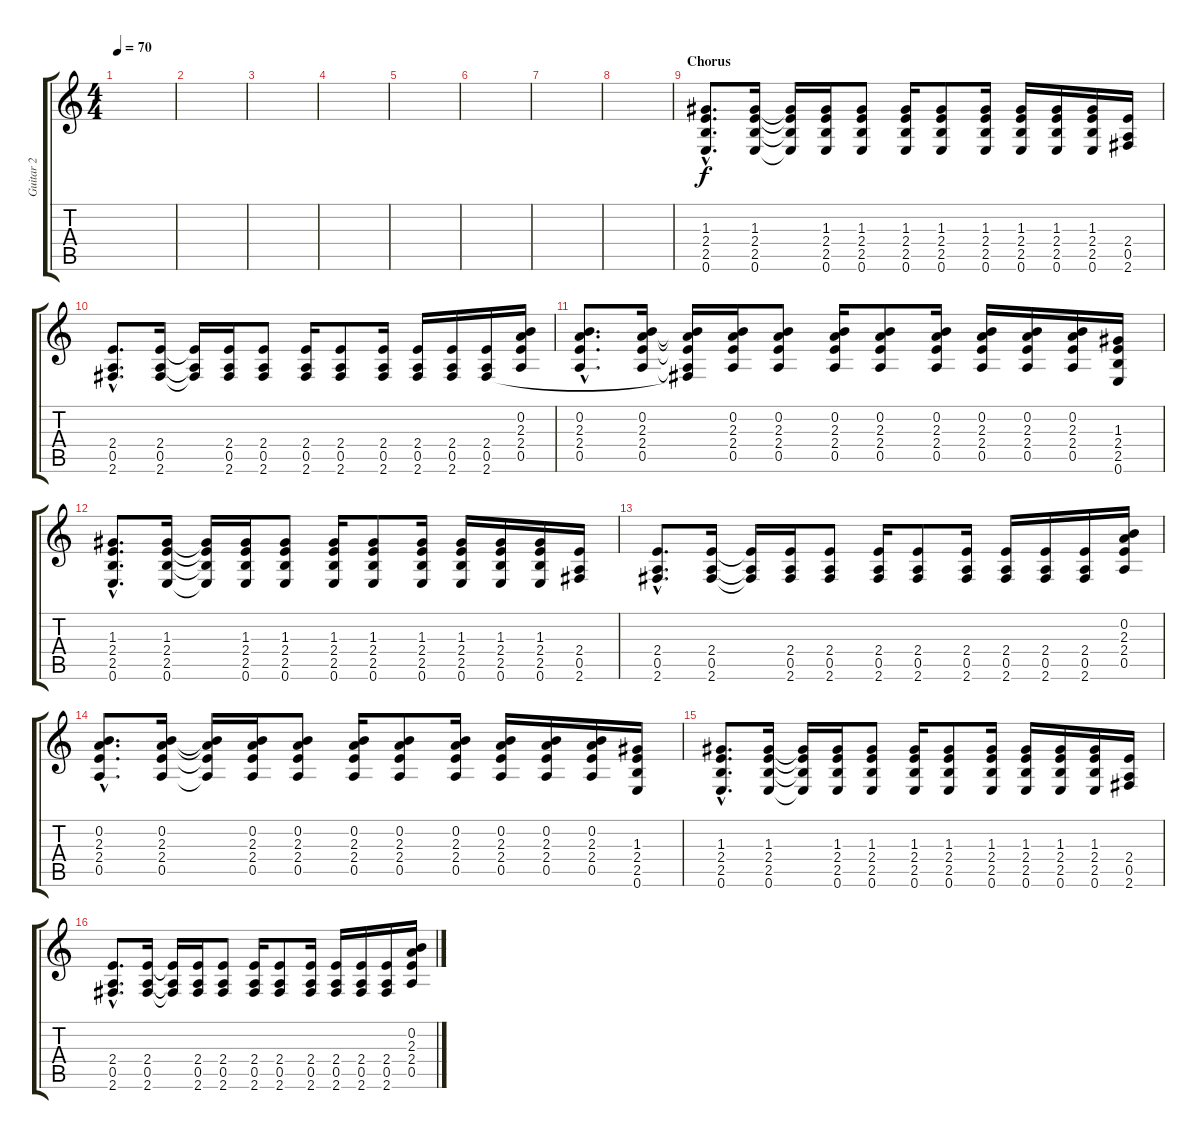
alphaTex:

\track ("Guitar 2" "Guitar 2") {instrument overdrivenguitar}
\staff {score tabs}
\tuning (E4 B3 G3 D3 A2 E2) {hide}
\ts (4 4)
\tempo 70
\clef g2
\ks c
|
|
|
|
|
|
|
|
\section ("" "Chorus")
(1.3{hac} 2.4{hac} 2.5{hac} 0.6{hac}).8{d} (1.3 2.4 2.5 0.6).16 (1.3{t} 2.4{t} 2.5{t} 0.6{t}).16 (1.3 2.4 2.5 0.6).16 (1.3 2.4 2.5 0.6).8 (1.3 2.4 2.5 0.6).16 (1.3 2.4 2.5 0.6).8 (1.3 2.4 2.5 0.6).16 (1.3 2.4 2.5 0.6).16 (1.3 2.4 2.5 0.6).16 (1.3 2.4 2.5 0.6).16 (2.4 0.5 2.6).16 |
(2.4{hac} 0.5{hac} 2.6{hac}).8{d} (2.4 0.5 2.6).16 (2.4{t} 0.5{t} 2.6{t}).16 (2.4 0.5 2.6).16 (2.4 0.5 2.6).8 (2.4 0.5 2.6).16 (2.4 0.5 2.6).8 (2.4 0.5 2.6).16 (2.4 0.5 2.6).16 (2.4 0.5 2.6).16 (2.4 0.5 2.6).16 (0.2 2.3 2.4 0.5).16 |
(0.2{hac} 2.3{hac} 2.4{hac} 0.5{hac}).8{d} (0.2 2.3 2.4 0.5).16 (0.2{t} 2.3{t} 2.4{t} 0.5{t} 2.6{t}).16 (0.2 2.3 2.4 0.5).16 (0.2 2.3 2.4 0.5).8 (0.2 2.3 2.4 0.5).16 (0.2 2.3 2.4 0.5).8 (0.2 2.3 2.4 0.5).16 (0.2 2.3 2.4 0.5).16 (0.2 2.3 2.4 0.5).16 (0.2 2.3 2.4 0.5).16 (1.3 2.4 2.5 0.6).16 |
(1.3{hac} 2.4{hac} 2.5{hac} 0.6{hac}).8{d} (1.3 2.4 2.5 0.6).16 (1.3{t} 2.4{t} 2.5{t} 0.6{t}).16 (1.3 2.4 2.5 0.6).16 (1.3 2.4 2.5 0.6).8 (1.3 2.4 2.5 0.6).16 (1.3 2.4 2.5 0.6).8 (1.3 2.4 2.5 0.6).16 (1.3 2.4 2.5 0.6).16 (1.3 2.4 2.5 0.6).16 (1.3 2.4 2.5 0.6).16 (2.4 0.5 2.6).16 |
(2.4{hac} 0.5{hac} 2.6{hac}).8{d} (2.4 0.5 2.6).16 (2.4{t} 0.5{t} 2.6{t}).16 (2.4 0.5 2.6).16 (2.4 0.5 2.6).8 (2.4 0.5 2.6).16 (2.4 0.5 2.6).8 (2.4 0.5 2.6).16 (2.4 0.5 2.6).16 (2.4 0.5 2.6).16 (2.4 0.5 2.6).16 (0.2 2.3 2.4 0.5).16 |
(0.2{hac} 2.3{hac} 2.4{hac} 0.5{hac}).8{d} (0.2 2.3 2.4 0.5).16 (0.2{t} 2.3{t} 2.4{t} 0.5{t}).16 (0.2 2.3 2.4 0.5).16 (0.2 2.3 2.4 0.5).8 (0.2 2.3 2.4 0.5).16 (0.2 2.3 2.4 0.5).8 (0.2 2.3 2.4 0.5).16 (0.2 2.3 2.4 0.5).16 (0.2 2.3 2.4 0.5).16 (0.2 2.3 2.4 0.5).16 (1.3 2.4 2.5 0.6).16 |
(1.3{hac} 2.4{hac} 2.5{hac} 0.6{hac}).8{d} (1.3 2.4 2.5 0.6).16 (1.3{t} 2.4{t} 2.5{t} 0.6{t}).16 (1.3 2.4 2.5 0.6).16 (1.3 2.4 2.5 0.6).8 (1.3 2.4 2.5 0.6).16 (1.3 2.4 2.5 0.6).8 (1.3 2.4 2.5 0.6).16 (1.3 2.4 2.5 0.6).16 (1.3 2.4 2.5 0.6).16 (1.3 2.4 2.5 0.6).16 (2.4 0.5 2.6).16 |
(2.4{hac} 0.5{hac} 2.6{hac}).8{d} (2.4 0.5 2.6).16 (2.4{t} 0.5{t} 2.6{t}).16 (2.4 0.5 2.6).16 (2.4 0.5 2.6).8 (2.4 0.5 2.6).16 (2.4 0.5 2.6).8 (2.4 0.5 2.6).16 (2.4 0.5 2.6).16 (2.4 0.5 2.6).16 (2.4 0.5 2.6).16 (0.2 2.3 2.4 0.5).16
